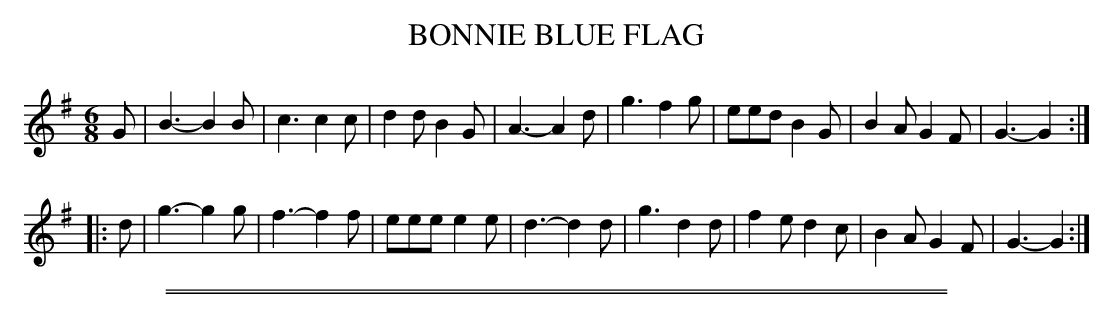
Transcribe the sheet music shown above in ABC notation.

X:1
T: BONNIE BLUE FLAG
M: 6/8
L: 1/8
K: G
G |\
B3- B2B | c3  c2c | d2d B2G | A3- A2d |\
g3  f2g | eed B2G | B2A G2F | G3- G2 :|
|: d |\
g3- g2g | f3- f2f | eee e2e | d3- d2d |\
g3  d2d | f2e d2c | B2A G2F | G3- G2 :|
